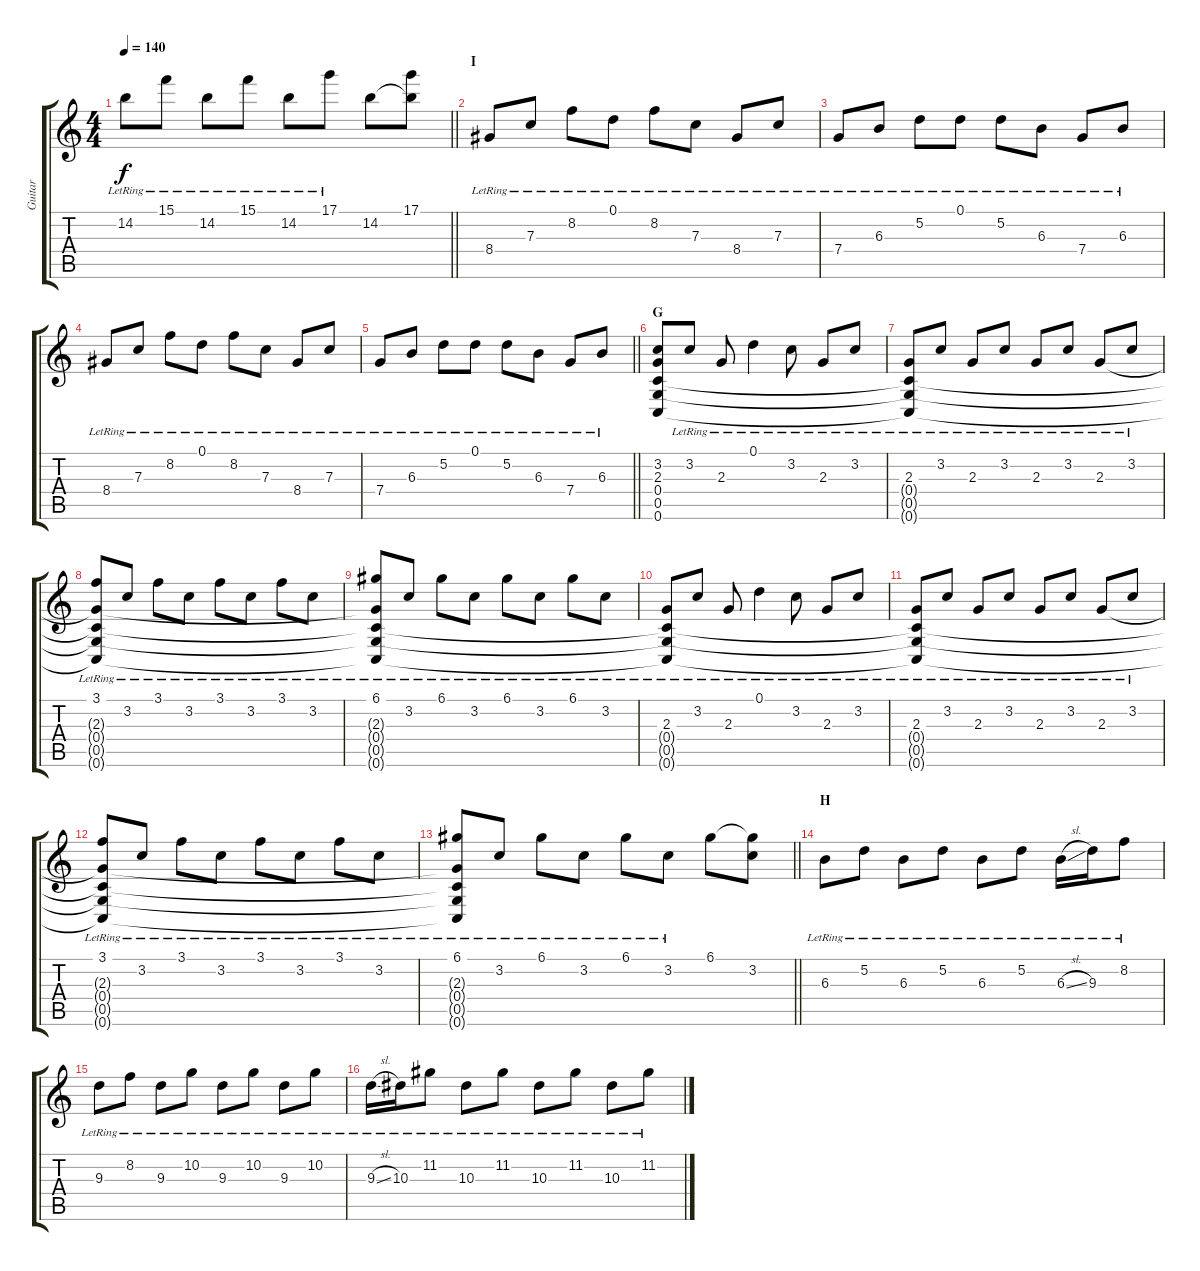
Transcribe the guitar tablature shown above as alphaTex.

\track ("Guitar" "Guitar") {instrument overdrivenguitar}
\staff {score tabs}
\tuning (D4 A3 F3 C3 G2 C2) {hide}
\ts (4 4)
\tempo 140
\clef g2
\barLineRight lightlight
\ks c
14.2{lr}.8{dy f} 15.1{lr}.8 14.2{lr}.8 15.1{lr}.8 14.2{lr}.8 17.1{lr}.8 14.2.8 (17.1 14.2{t}).8 |
\section ("" "I")
8.4{lr}.8 7.3{lr}.8 8.2{lr}.8 0.1{lr}.8 8.2{lr}.8 7.3{lr}.8 8.4{lr}.8 7.3{lr}.8 |
7.4{lr}.8 6.3{lr}.8 5.2{lr}.8 0.1{lr}.8 5.2{lr}.8 6.3{lr}.8 7.4{lr}.8 6.3{lr}.8 |
8.4{lr}.8 7.3{lr}.8 8.2{lr}.8 0.1{lr}.8 8.2{lr}.8 7.3{lr}.8 8.4{lr}.8 7.3{lr}.8 |
\barLineRight lightlight
7.4{lr}.8 6.3{lr}.8 5.2{lr}.8 0.1{lr}.8 5.2{lr}.8 6.3{lr}.8 7.4{lr}.8 6.3{lr}.8 |
\section ("" "G")
(3.2 2.3 0.4 0.5 0.6).8 3.2{lr}.8 2.3{lr}.8 0.1{lr}.4 3.2{lr}.8 2.3{lr}.8 3.2{lr}.8 |
(2.3{lr} 0.4{t} 0.5{t} 0.6{t}).8 3.2{lr}.8 2.3{lr}.8 3.2{lr}.8 2.3{lr}.8 3.2{lr}.8 2.3{lr}.8 3.2{lr}.8 |
(3.1{lr} 2.3{t} 0.4{t} 0.5{t} 0.6{t}).8 3.2{lr}.8 3.1{lr}.8 3.2{lr}.8 3.1{lr}.8 3.2{lr}.8 3.1{lr}.8 3.2{lr}.8 |
(6.1{lr} 2.3{t} 0.4{t} 0.5{t} 0.6{t}).8 3.2{lr}.8 6.1{lr}.8 3.2{lr}.8 6.1{lr}.8 3.2{lr}.8 6.1{lr}.8 3.2{lr}.8 |
(2.3{lr} 0.4{t} 0.5{t} 0.6{t}).8 3.2{lr}.8 2.3{lr}.8 0.1{lr}.4 3.2{lr}.8 2.3{lr}.8 3.2{lr}.8 |
(2.3{lr} 0.4{t} 0.5{t} 0.6{t}).8 3.2{lr}.8 2.3{lr}.8 3.2{lr}.8 2.3{lr}.8 3.2{lr}.8 2.3{lr}.8 3.2{lr}.8 |
(3.1{lr} 2.3{t} 0.4{t} 0.5{t} 0.6{t}).8 3.2{lr}.8 3.1{lr}.8 3.2{lr}.8 3.1{lr}.8 3.2{lr}.8 3.1{lr}.8 3.2{lr}.8 |
\barLineRight lightlight
(6.1{lr} 2.3{t} 0.4{t} 0.5{t} 0.6{t}).8 3.2{lr}.8 6.1{lr}.8 3.2{lr}.8 6.1{lr}.8 3.2{lr}.8 6.1.8 (6.1{t} 3.2).8 |
\section ("" "H")
6.3{lr}.8 5.2{lr}.8 6.3{lr}.8 5.2{lr}.8 6.3{lr}.8 5.2{lr}.8 6.3{sl lr}.16 9.3{lr}.16 8.2{lr}.8 |
9.3{lr}.8 8.2{lr}.8 9.3{lr}.8 10.2{lr}.8 9.3{lr}.8 10.2{lr}.8 9.3{lr}.8 10.2{lr}.8 |
9.3{sl lr}.16 10.3{lr}.16 11.2{lr}.8 10.3{lr}.8 11.2{lr}.8 10.3{lr}.8 11.2{lr}.8 10.3{lr}.8 11.2{lr}.8
